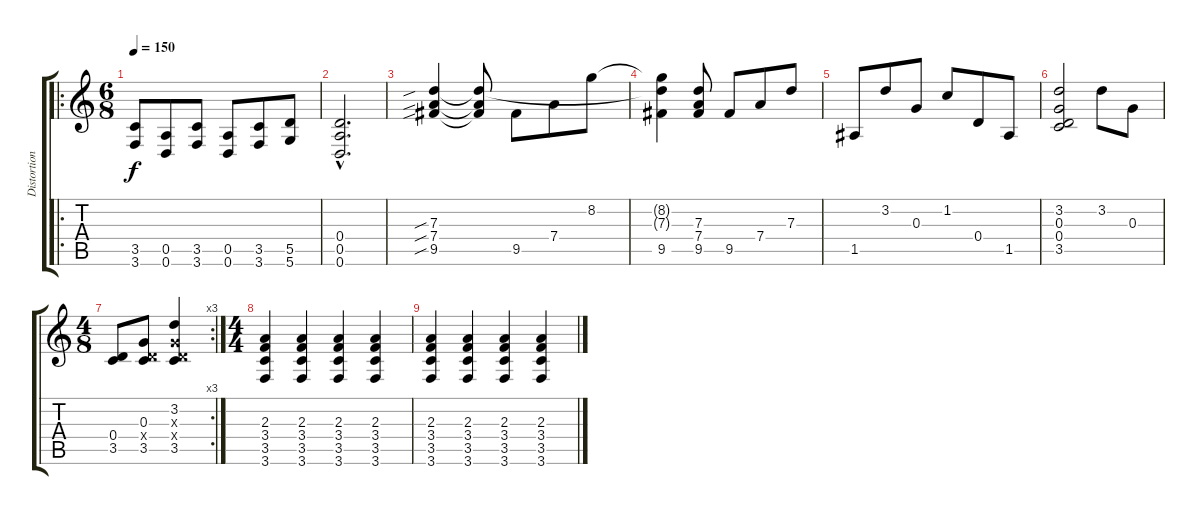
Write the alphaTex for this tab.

\track ("Distortion 6 str. drop D" "Distortion") {instrument distortionguitar}
\staff {score tabs}
\tuning (E4 B3 G3 D3 A2 D2) {hide}
\ro
\ts (6 8)
\tempo 150
\clef g2
\ks c
(3.5 3.6).8{dy f} (0.5 0.6).8 (3.5 3.6).8 (0.5 0.6).8 (3.5 3.6).8 (5.5 5.6).8 |
(0.4{hac} 0.5{hac} 0.6{hac}).2{d} |
(7.3{sib} 7.4{sib} 9.5{sib}).4 (7.3{t} 7.4{t} 9.5{t}).8 9.5.8 7.4.8 8.2.8 |
(8.2{t} 7.3{t} 9.5).4 (7.3 7.4 9.5).8 9.5.8 7.4.8 7.3.8 |
1.5.8 3.2.8 0.3.8 1.2.8 0.4.8 1.5.8 |
(3.2 0.3 0.4 3.5).2 3.2.8 0.3.8 |
\rc 3
\ts (4 8)
(0.4 3.5).8 (0.3 0.4{x} 3.5).8 (3.2 0.3{x} 0.4{x} 3.5).4 |
\ts (4 4)
(2.3 3.4 3.5 3.6).4 (2.3 3.4 3.5 3.6).4 (2.3 3.4 3.5 3.6).4 (2.3 3.4 3.5 3.6).4 |
(2.3 3.4 3.5 3.6).4 (2.3 3.4 3.5 3.6).4 (2.3 3.4 3.5 3.6).4 (2.3 3.4 3.5 3.6).4
